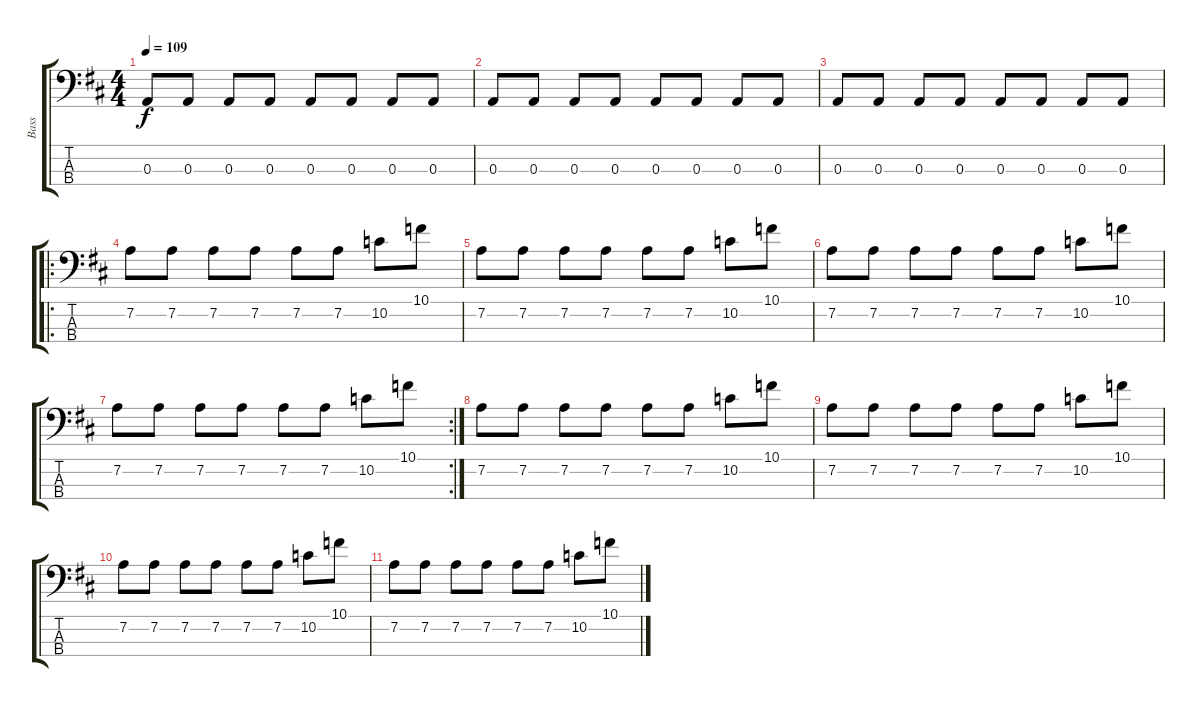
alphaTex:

\track ("Bass" "Bass") {instrument electricbasspick}
\staff {score tabs}
\tuning (G2 D2 A1 E1) {hide}
\ts (4 4)
\tempo 109
\clef f4
\ks d
0.3.8{dy f} 0.3.8 0.3.8 0.3.8 0.3.8 0.3.8 0.3.8 0.3.8 |
0.3.8 0.3.8 0.3.8 0.3.8 0.3.8 0.3.8 0.3.8 0.3.8 |
0.3.8 0.3.8 0.3.8 0.3.8 0.3.8 0.3.8 0.3.8 0.3.8 |
\ro
7.2.8 7.2.8 7.2.8 7.2.8 7.2.8 7.2.8 10.2.8 10.1.8 |
7.2.8 7.2.8 7.2.8 7.2.8 7.2.8 7.2.8 10.2.8 10.1.8 |
7.2.8 7.2.8 7.2.8 7.2.8 7.2.8 7.2.8 10.2.8 10.1.8 |
\rc 2
7.2.8 7.2.8 7.2.8 7.2.8 7.2.8 7.2.8 10.2.8 10.1.8 |
7.2.8 7.2.8 7.2.8 7.2.8 7.2.8 7.2.8 10.2.8 10.1.8 |
7.2.8 7.2.8 7.2.8 7.2.8 7.2.8 7.2.8 10.2.8 10.1.8 |
7.2.8 7.2.8 7.2.8 7.2.8 7.2.8 7.2.8 10.2.8 10.1.8 |
7.2.8 7.2.8 7.2.8 7.2.8 7.2.8 7.2.8 10.2.8 10.1.8
